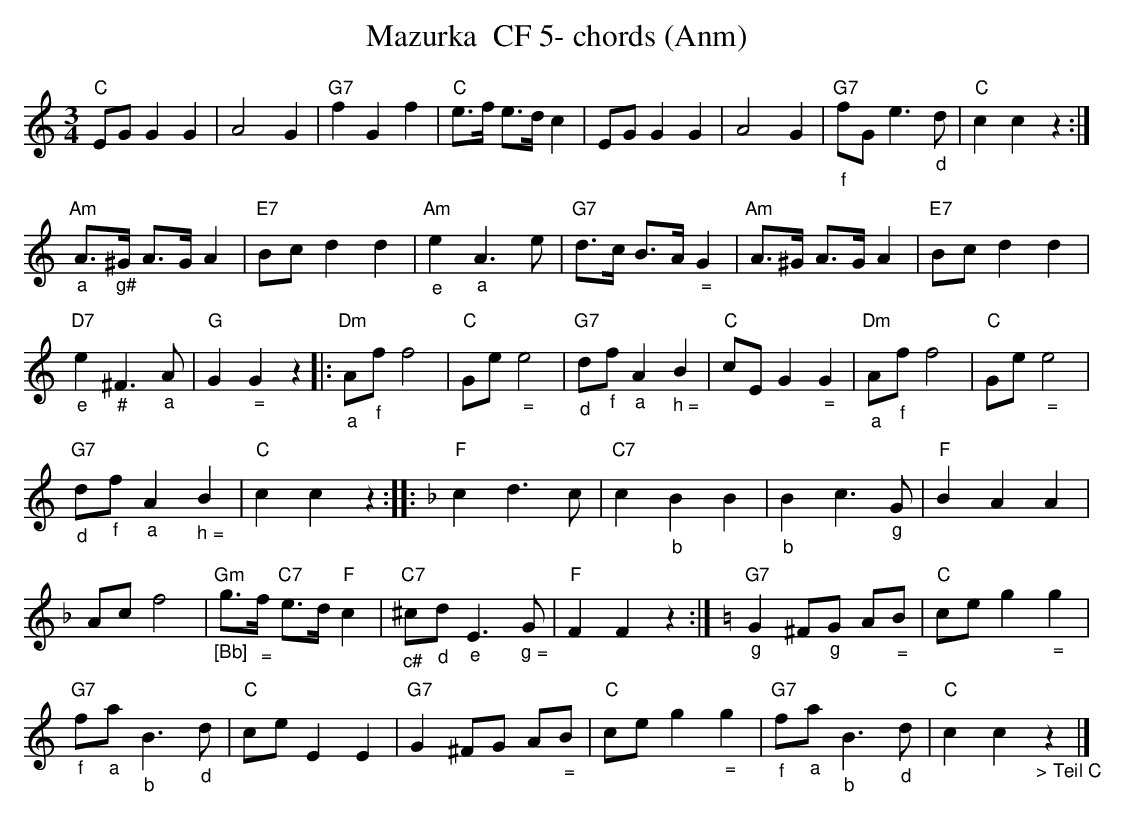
X:1
T:Mazurka  CF 5- chords (Anm)
M:3/4
L:1/8
K:Cmaj%%MIDI gchordon
"C"EGG2G2 | A4G2 | "G7"f2G2f2 | "C"e>f e>dc2 | EGG2G2 | A4G2 | "G7""_f"fG e3"_d"d | "C"c2c2z2 :|
"Am""_a"A>"_g#"^G A>GA2 | "E7"Bcd2d2 | "Am""_e"e2"_a"A3e | "G7"d>c B>A"_ ="G2 | "Am"A>^G A>GA2 | "E7"Bcd2d2 |
"D7""_e"e2"_#"^F3"_a"A | "G"G2"_ ="G2z2 |: "Dm""_a"A"_f"ff4 | "C"Ge"_ ="e4 | "G7""_d"d"_f"f"_a"A2"_ h ="B2 | "C"cEG2"_ ="G2 | "Dm""_a"A"_f"ff4 | "C"Ge"_ ="e4 |
"G7""_d"d"_f"f"_a"A2"_ h ="B2 | "C"c2c2z2 :: [K:Fmaj] "F"c2d3c | "C7"c2"_b"B2B2 | "_b"B2c3"_g"G | "F"B2A2A2 |
Acf4 |"_[Bb]" "Gm"g>"_ ="f "C7"e>d"F"c2 | "C7""_c#"^c"_d"d"_e"E3"_ g ="G | "F"F2F2z2 :| [K:Cmaj] "G7""_g"G2^F"_g"G A"_ ="B | "C"ceg2"_ ="g2 |
"G7""_f"f"_a"a"_b"B3"_d"d | "C"ceE2E2 | "G7"G2^FG A"_ ="B | "C"ceg2"_ ="g2 | "G7""_f"f"_a"a"_b"B3"_d"d | "C"c2c2"_> Teil C"z2 |]
